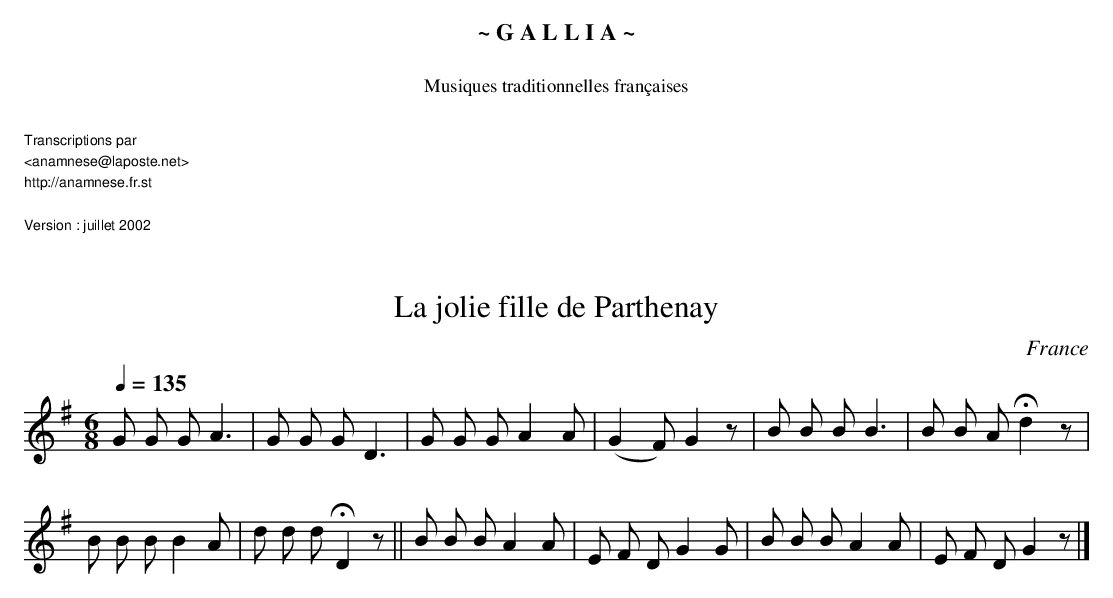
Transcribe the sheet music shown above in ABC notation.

X:1
T:La jolie fille de Parthenay
O:France
M:6/8
L:1/8
Q:1/4=135
K:G
G G G A3 | G G G D3 | G G G A2 A | (G2 F) G2 z | B B B B3 | B B A Hd2 z |!
B B B B2 A | d d d HD2 z || B B B A2 A | E F D G2 G | B B B A2 A | E F D G2 z |]
